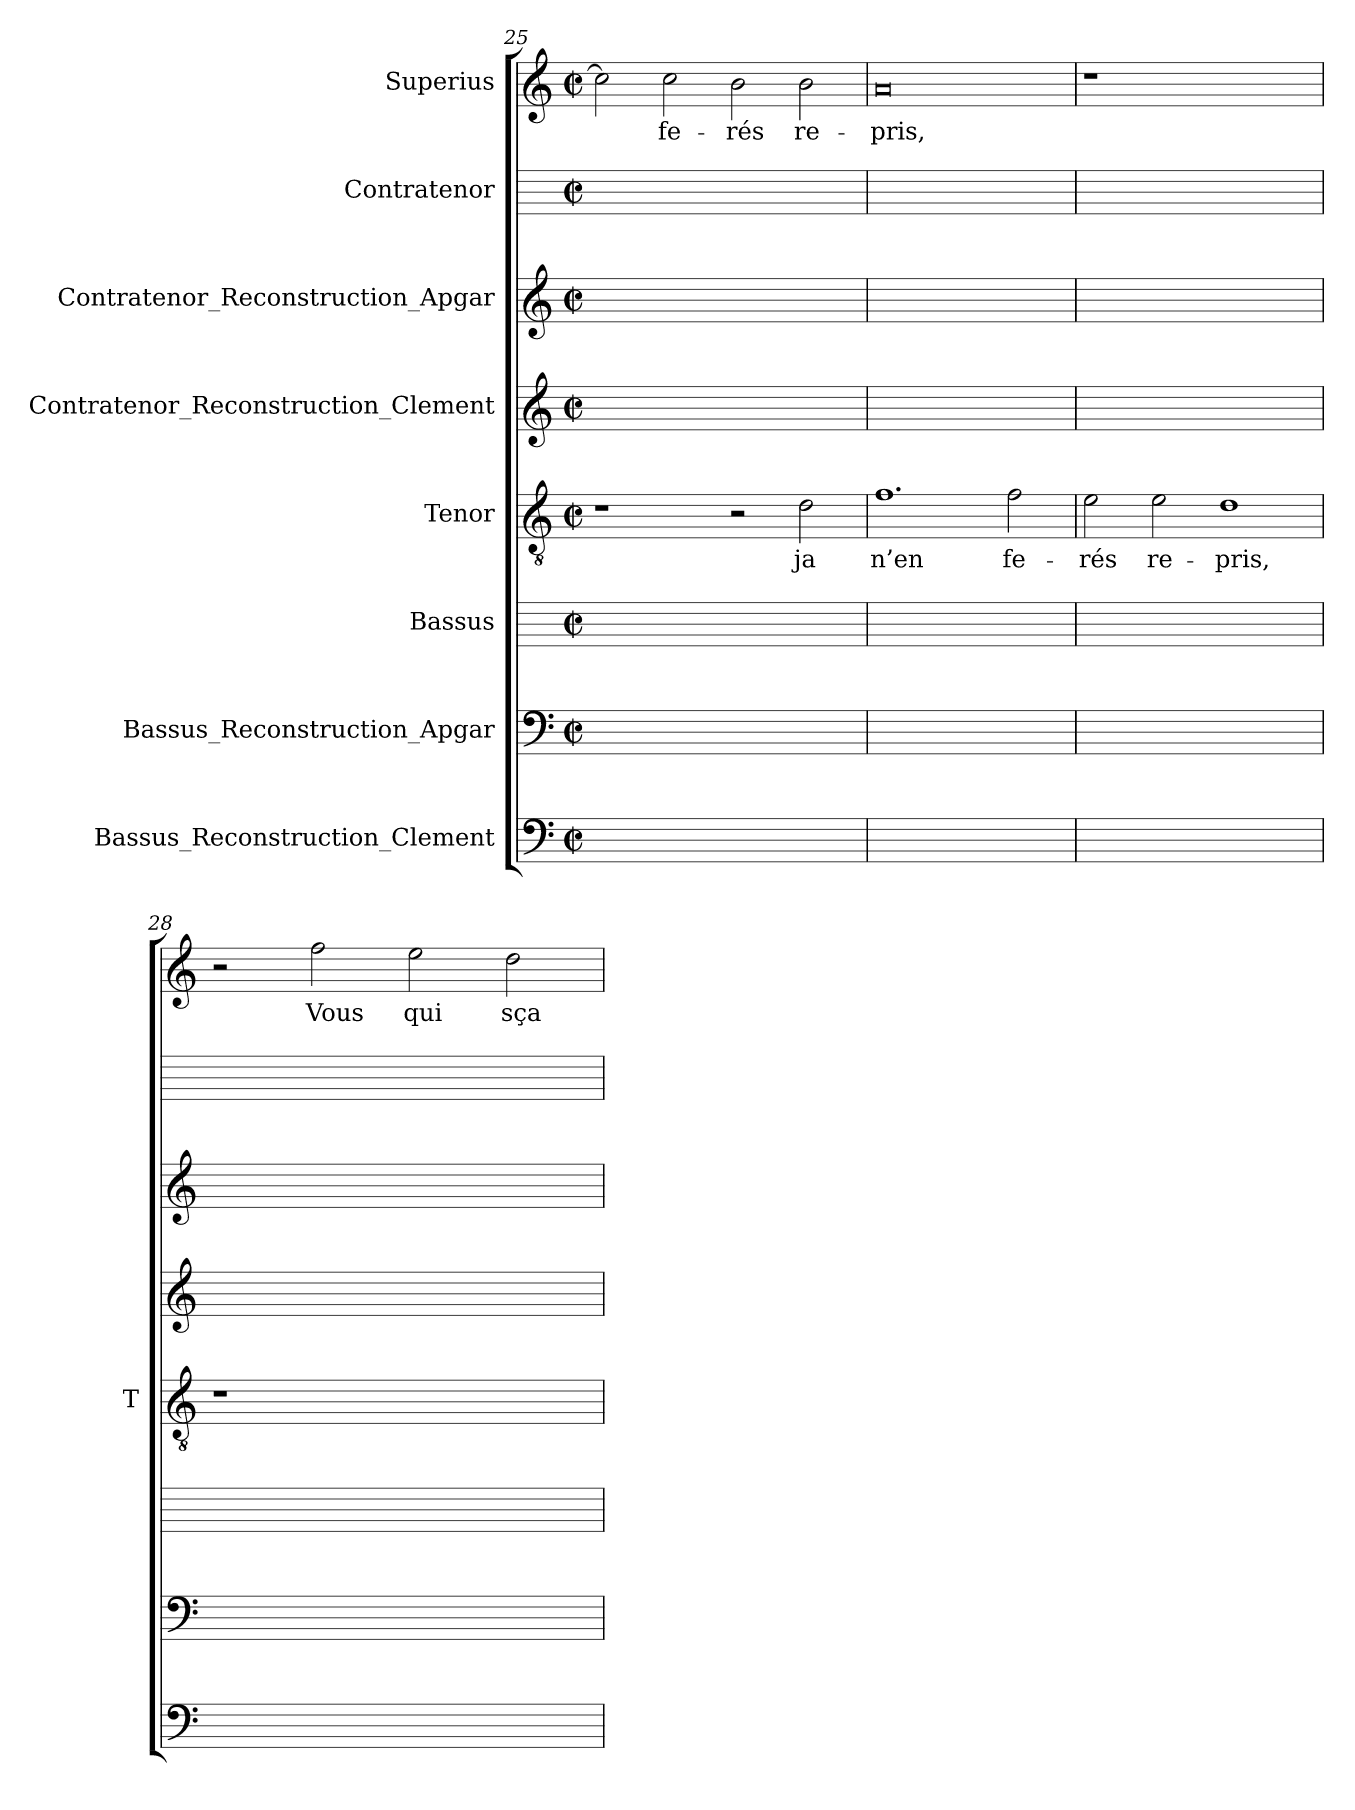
**kern	**kern	**kern	**kern	**text	**kern	**kern	**kern	**kern	**text
*part8	*part7	*part6	*part5	*part5	*part4	*part3	*part2	*part1	*part1
*staff8	*staff7	*staff6	*staff5	*staff5	*staff4	*staff3	*staff2	*staff1	*staff1
*I"Bassus_Reconstruction_Clement	*I"Bassus_Reconstruction_Apgar	*I"Bassus	*I"Tenor	*	*I"Contratenor_Reconstruction_Clement	*I"Contratenor_Reconstruction_Apgar	*I"Contratenor	*I"Superius	*
*	*	*	*I'T	*	*	*	*	*	*
*clefF4	*clefF4	*	*clefGv2	*	*clefG2	*clefG2	*	*clefG2	*
*k[]	*k[]	*	*k[]	*	*k[]	*k[]	*	*k[]	*
*C:	*C:	*	*C:	*	*C:	*C:	*	*C:	*
*M2/2	*M2/2	*M2/2	*M2/2	*	*M2/2	*M2/2	*M2/2	*M2/2	*
*met(c|)	*met(c|)	*met(c|)	*met(c|)	*	*met(c|)	*met(c|)	*met(c|)	*met(c|)	*
=25	=25	=25	=25	=25	=25	=25	=25	=25	=25
0ryy	0ryy	0ryy	1r	.	0ryy	0ryy	0ryy	2cc]	.
.	.	.	.	.	.	.	.	2cc	fe-
.	.	.	2r	.	.	.	.	2b	-rés
.	.	.	2d	-ja	.	.	.	2b	re-
=26	=26	=26	=26	=26	=26	=26	=26	=26	=26
0ryy	0ryy	0ryy	1.f	-n’en	0ryy	0ryy	0ryy	0a	-pris,
.	.	.	2f	fe-	.	.	.	.	.
=27	=27	=27	=27	=27	=27	=27	=27	=27	=27
0ryy	0ryy	0ryy	2e	-rés	0ryy	0ryy	0ryy	1r	.
.	.	.	2e	re-	.	.	.	.	.
.	.	.	1d	-pris,	.	.	.	1ryy	.
!!LO:PB:g=z
=28	=28	=28	=28	=28	=28	=28	=28	=28	=28
0ryy	0ryy	0ryy	1r	.	0ryy	0ryy	0ryy	2r	.
.	.	.	.	.	.	.	.	2ff	-Vous
.	.	.	1ryy	.	.	.	.	2ee	-qui
.	.	.	.	.	.	.	.	2dd	sça-
=	=	=	=	=	=	=	=	=	=
*-	*-	*-	*-	*-	*-	*-	*-	*-	*-
